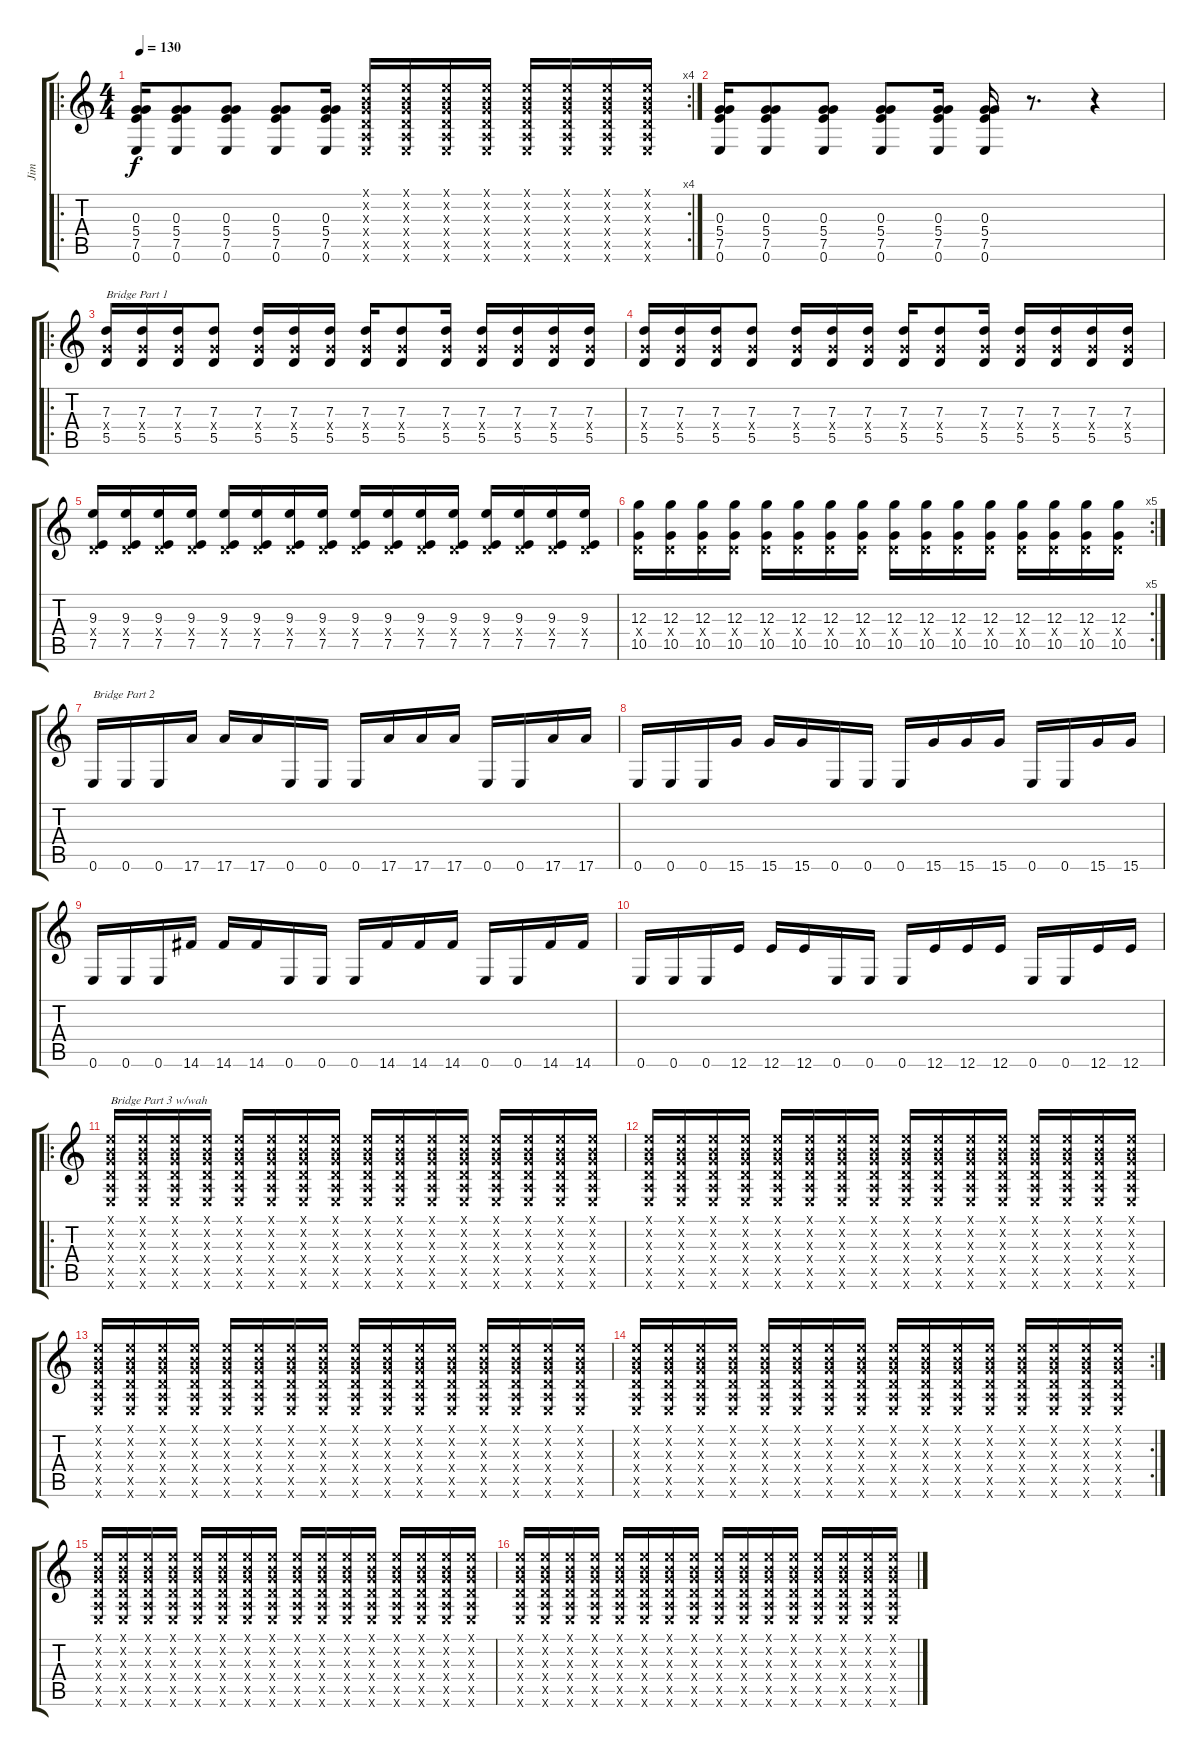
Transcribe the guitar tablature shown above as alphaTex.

\track ("Jim" "Jim") {instrument overdrivenguitar}
\staff {score tabs}
\tuning (E4 B3 G3 D3 A2 E2) {hide}
\ro
\rc 4
\ts (4 4)
\tempo 130
\clef g2
\ks c
(0.3 5.4 7.5 0.6).16{dy f} (0.3 5.4 7.5 0.6).8 (0.3 5.4 7.5 0.6).8 (0.3 5.4 7.5 0.6).8 (0.3 5.4 7.5 0.6).16 (0.1{x} 0.2{x} 0.3{x} 0.4{x} 0.5{x} 0.6{x}).16 (0.1{x} 0.2{x} 0.3{x} 0.4{x} 0.5{x} 0.6{x}).16 (0.1{x} 0.2{x} 0.3{x} 0.4{x} 0.5{x} 0.6{x}).16 (0.1{x} 0.2{x} 0.3{x} 0.4{x} 0.5{x} 0.6{x}).16 (0.1{x} 0.2{x} 0.3{x} 0.4{x} 0.5{x} 0.6{x}).16 (0.1{x} 0.2{x} 0.3{x} 0.4{x} 0.5{x} 0.6{x}).16 (0.1{x} 0.2{x} 0.3{x} 0.4{x} 0.5{x} 0.6{x}).16 (0.1{x} 0.2{x} 0.3{x} 0.4{x} 0.5{x} 0.6{x}).16 |
(0.3 5.4 7.5 0.6).16 (0.3 5.4 7.5 0.6).8 (0.3 5.4 7.5 0.6).8 (0.3 5.4 7.5 0.6).8 (0.3 5.4 7.5 0.6).16 (0.3 5.4 7.5 0.6).16 r.8{d} r.4 |
\ro
(7.3 5.4{x} 5.5).16{txt "Bridge Part 1"} (7.3 5.4{x} 5.5).16 (7.3 5.4{x} 5.5).16 (7.3 5.4{x} 5.5).8 (7.3 5.4{x} 5.5).16 (7.3 5.4{x} 5.5).16 (7.3 5.4{x} 5.5).16 (7.3 5.4{x} 5.5).16 (7.3 5.4{x} 5.5).8 (7.3 5.4{x} 5.5).16 (7.3 5.4{x} 5.5).16 (7.3 5.4{x} 5.5).16 (7.3 5.4{x} 5.5).16 (7.3 5.4{x} 5.5).16 |
(7.3 5.4{x} 5.5).16 (7.3 5.4{x} 5.5).16 (7.3 5.4{x} 5.5).16 (7.3 5.4{x} 5.5).8 (7.3 5.4{x} 5.5).16 (7.3 5.4{x} 5.5).16 (7.3 5.4{x} 5.5).16 (7.3 5.4{x} 5.5).16 (7.3 5.4{x} 5.5).8 (7.3 5.4{x} 5.5).16 (7.3 5.4{x} 5.5).16 (7.3 5.4{x} 5.5).16 (7.3 5.4{x} 5.5).16 (7.3 5.4{x} 5.5).16 |
(9.3 0.4{x} 7.5).16 (9.3 0.4{x} 7.5).16 (9.3 0.4{x} 7.5).16 (9.3 0.4{x} 7.5).16 (9.3 0.4{x} 7.5).16 (9.3 0.4{x} 7.5).16 (9.3 0.4{x} 7.5).16 (9.3 0.4{x} 7.5).16 (9.3 0.4{x} 7.5).16 (9.3 0.4{x} 7.5).16 (9.3 0.4{x} 7.5).16 (9.3 0.4{x} 7.5).16 (9.3 0.4{x} 7.5).16 (9.3 0.4{x} 7.5).16 (9.3 0.4{x} 7.5).16 (9.3 0.4{x} 7.5).16 |
\rc 5
(12.3 0.4{x} 10.5).16 (12.3 0.4{x} 10.5).16 (12.3 0.4{x} 10.5).16 (12.3 0.4{x} 10.5).16 (12.3 0.4{x} 10.5).16 (12.3 0.4{x} 10.5).16 (12.3 0.4{x} 10.5).16 (12.3 0.4{x} 10.5).16 (12.3 0.4{x} 10.5).16 (12.3 0.4{x} 10.5).16 (12.3 0.4{x} 10.5).16 (12.3 0.4{x} 10.5).16 (12.3 0.4{x} 10.5).16 (12.3 0.4{x} 10.5).16 (12.3 0.4{x} 10.5).16 (12.3 0.4{x} 10.5).16 |
0.6.16{txt "Bridge Part 2"} 0.6.16 0.6.16 17.6.16 17.6.16 17.6.16 0.6.16 0.6.16 0.6.16 17.6.16 17.6.16 17.6.16 0.6.16 0.6.16 17.6.16 17.6.16 |
0.6.16 0.6.16 0.6.16 15.6.16 15.6.16 15.6.16 0.6.16 0.6.16 0.6.16 15.6.16 15.6.16 15.6.16 0.6.16 0.6.16 15.6.16 15.6.16 |
0.6.16 0.6.16 0.6.16 14.6.16 14.6.16 14.6.16 0.6.16 0.6.16 0.6.16 14.6.16 14.6.16 14.6.16 0.6.16 0.6.16 14.6.16 14.6.16 |
0.6.16 0.6.16 0.6.16 12.6.16 12.6.16 12.6.16 0.6.16 0.6.16 0.6.16 12.6.16 12.6.16 12.6.16 0.6.16 0.6.16 12.6.16 12.6.16 |
\ro
(0.1{x} 0.2{x} 0.3{x} 0.4{x} 0.5{x} 0.6{x}).16{txt "Bridge Part 3 w/wah"} (0.1{x} 0.2{x} 0.3{x} 0.4{x} 0.5{x} 0.6{x}).16 (0.1{x} 0.2{x} 0.3{x} 0.4{x} 0.5{x} 0.6{x}).16 (0.1{x} 0.2{x} 0.3{x} 0.4{x} 0.5{x} 0.6{x}).16 (0.1{x} 0.2{x} 0.3{x} 0.4{x} 0.5{x} 0.6{x}).16 (0.1{x} 0.2{x} 0.3{x} 0.4{x} 0.5{x} 0.6{x}).16 (0.1{x} 0.2{x} 0.3{x} 0.4{x} 0.5{x} 0.6{x}).16 (0.1{x} 0.2{x} 0.3{x} 0.4{x} 0.5{x} 0.6{x}).16 (0.1{x} 0.2{x} 0.3{x} 0.4{x} 0.5{x} 0.6{x}).16 (0.1{x} 0.2{x} 0.3{x} 0.4{x} 0.5{x} 0.6{x}).16 (0.1{x} 0.2{x} 0.3{x} 0.4{x} 0.5{x} 0.6{x}).16 (0.1{x} 0.2{x} 0.3{x} 0.4{x} 0.5{x} 0.6{x}).16 (0.1{x} 0.2{x} 0.3{x} 0.4{x} 0.5{x} 0.6{x}).16 (0.1{x} 0.2{x} 0.3{x} 0.4{x} 0.5{x} 0.6{x}).16 (0.1{x} 0.2{x} 0.3{x} 0.4{x} 0.5{x} 0.6{x}).16 (0.1{x} 0.2{x} 0.3{x} 0.4{x} 0.5{x} 0.6{x}).16 |
(0.1{x} 0.2{x} 0.3{x} 0.4{x} 0.5{x} 0.6{x}).16 (0.1{x} 0.2{x} 0.3{x} 0.4{x} 0.5{x} 0.6{x}).16 (0.1{x} 0.2{x} 0.3{x} 0.4{x} 0.5{x} 0.6{x}).16 (0.1{x} 0.2{x} 0.3{x} 0.4{x} 0.5{x} 0.6{x}).16 (0.1{x} 0.2{x} 0.3{x} 0.4{x} 0.5{x} 0.6{x}).16 (0.1{x} 0.2{x} 0.3{x} 0.4{x} 0.5{x} 0.6{x}).16 (0.1{x} 0.2{x} 0.3{x} 0.4{x} 0.5{x} 0.6{x}).16 (0.1{x} 0.2{x} 0.3{x} 0.4{x} 0.5{x} 0.6{x}).16 (0.1{x} 0.2{x} 0.3{x} 0.4{x} 0.5{x} 0.6{x}).16 (0.1{x} 0.2{x} 0.3{x} 0.4{x} 0.5{x} 0.6{x}).16 (0.1{x} 0.2{x} 0.3{x} 0.4{x} 0.5{x} 0.6{x}).16 (0.1{x} 0.2{x} 0.3{x} 0.4{x} 0.5{x} 0.6{x}).16 (0.1{x} 0.2{x} 0.3{x} 0.4{x} 0.5{x} 0.6{x}).16 (0.1{x} 0.2{x} 0.3{x} 0.4{x} 0.5{x} 0.6{x}).16 (0.1{x} 0.2{x} 0.3{x} 0.4{x} 0.5{x} 0.6{x}).16 (0.1{x} 0.2{x} 0.3{x} 0.4{x} 0.5{x} 0.6{x}).16 |
(0.1{x} 0.2{x} 0.3{x} 0.4{x} 0.5{x} 0.6{x}).16 (0.1{x} 0.2{x} 0.3{x} 0.4{x} 0.5{x} 0.6{x}).16 (0.1{x} 0.2{x} 0.3{x} 0.4{x} 0.5{x} 0.6{x}).16 (0.1{x} 0.2{x} 0.3{x} 0.4{x} 0.5{x} 0.6{x}).16 (0.1{x} 0.2{x} 0.3{x} 0.4{x} 0.5{x} 0.6{x}).16 (0.1{x} 0.2{x} 0.3{x} 0.4{x} 0.5{x} 0.6{x}).16 (0.1{x} 0.2{x} 0.3{x} 0.4{x} 0.5{x} 0.6{x}).16 (0.1{x} 0.2{x} 0.3{x} 0.4{x} 0.5{x} 0.6{x}).16 (0.1{x} 0.2{x} 0.3{x} 0.4{x} 0.5{x} 0.6{x}).16 (0.1{x} 0.2{x} 0.3{x} 0.4{x} 0.5{x} 0.6{x}).16 (0.1{x} 0.2{x} 0.3{x} 0.4{x} 0.5{x} 0.6{x}).16 (0.1{x} 0.2{x} 0.3{x} 0.4{x} 0.5{x} 0.6{x}).16 (0.1{x} 0.2{x} 0.3{x} 0.4{x} 0.5{x} 0.6{x}).16 (0.1{x} 0.2{x} 0.3{x} 0.4{x} 0.5{x} 0.6{x}).16 (0.1{x} 0.2{x} 0.3{x} 0.4{x} 0.5{x} 0.6{x}).16 (0.1{x} 0.2{x} 0.3{x} 0.4{x} 0.5{x} 0.6{x}).16 |
\rc 2
(0.1{x} 0.2{x} 0.3{x} 0.4{x} 0.5{x} 0.6{x}).16 (0.1{x} 0.2{x} 0.3{x} 0.4{x} 0.5{x} 0.6{x}).16 (0.1{x} 0.2{x} 0.3{x} 0.4{x} 0.5{x} 0.6{x}).16 (0.1{x} 0.2{x} 0.3{x} 0.4{x} 0.5{x} 0.6{x}).16 (0.1{x} 0.2{x} 0.3{x} 0.4{x} 0.5{x} 0.6{x}).16 (0.1{x} 0.2{x} 0.3{x} 0.4{x} 0.5{x} 0.6{x}).16 (0.1{x} 0.2{x} 0.3{x} 0.4{x} 0.5{x} 0.6{x}).16 (0.1{x} 0.2{x} 0.3{x} 0.4{x} 0.5{x} 0.6{x}).16 (0.1{x} 0.2{x} 0.3{x} 0.4{x} 0.5{x} 0.6{x}).16 (0.1{x} 0.2{x} 0.3{x} 0.4{x} 0.5{x} 0.6{x}).16 (0.1{x} 0.2{x} 0.3{x} 0.4{x} 0.5{x} 0.6{x}).16 (0.1{x} 0.2{x} 0.3{x} 0.4{x} 0.5{x} 0.6{x}).16 (0.1{x} 0.2{x} 0.3{x} 0.4{x} 0.5{x} 0.6{x}).16 (0.1{x} 0.2{x} 0.3{x} 0.4{x} 0.5{x} 0.6{x}).16 (0.1{x} 0.2{x} 0.3{x} 0.4{x} 0.5{x} 0.6{x}).16 (0.1{x} 0.2{x} 0.3{x} 0.4{x} 0.5{x} 0.6{x}).16 |
(0.1{x} 0.2{x} 0.3{x} 0.4{x} 0.5{x} 0.6{x}).16 (0.1{x} 0.2{x} 0.3{x} 0.4{x} 0.5{x} 0.6{x}).16 (0.1{x} 0.2{x} 0.3{x} 0.4{x} 0.5{x} 0.6{x}).16 (0.1{x} 0.2{x} 0.3{x} 0.4{x} 0.5{x} 0.6{x}).16 (0.1{x} 0.2{x} 0.3{x} 0.4{x} 0.5{x} 0.6{x}).16 (0.1{x} 0.2{x} 0.3{x} 0.4{x} 0.5{x} 0.6{x}).16 (0.1{x} 0.2{x} 0.3{x} 0.4{x} 0.5{x} 0.6{x}).16 (0.1{x} 0.2{x} 0.3{x} 0.4{x} 0.5{x} 0.6{x}).16 (0.1{x} 0.2{x} 0.3{x} 0.4{x} 0.5{x} 0.6{x}).16 (0.1{x} 0.2{x} 0.3{x} 0.4{x} 0.5{x} 0.6{x}).16 (0.1{x} 0.2{x} 0.3{x} 0.4{x} 0.5{x} 0.6{x}).16 (0.1{x} 0.2{x} 0.3{x} 0.4{x} 0.5{x} 0.6{x}).16 (0.1{x} 0.2{x} 0.3{x} 0.4{x} 0.5{x} 0.6{x}).16 (0.1{x} 0.2{x} 0.3{x} 0.4{x} 0.5{x} 0.6{x}).16 (0.1{x} 0.2{x} 0.3{x} 0.4{x} 0.5{x} 0.6{x}).16 (0.1{x} 0.2{x} 0.3{x} 0.4{x} 0.5{x} 0.6{x}).16 |
(0.1{x} 0.2{x} 0.3{x} 0.4{x} 0.5{x} 0.6{x}).16 (0.1{x} 0.2{x} 0.3{x} 0.4{x} 0.5{x} 0.6{x}).16 (0.1{x} 0.2{x} 0.3{x} 0.4{x} 0.5{x} 0.6{x}).16 (0.1{x} 0.2{x} 0.3{x} 0.4{x} 0.5{x} 0.6{x}).16 (0.1{x} 0.2{x} 0.3{x} 0.4{x} 0.5{x} 0.6{x}).16 (0.1{x} 0.2{x} 0.3{x} 0.4{x} 0.5{x} 0.6{x}).16 (0.1{x} 0.2{x} 0.3{x} 0.4{x} 0.5{x} 0.6{x}).16 (0.1{x} 0.2{x} 0.3{x} 0.4{x} 0.5{x} 0.6{x}).16 (0.1{x} 0.2{x} 0.3{x} 0.4{x} 0.5{x} 0.6{x}).16 (0.1{x} 0.2{x} 0.3{x} 0.4{x} 0.5{x} 0.6{x}).16 (0.1{x} 0.2{x} 0.3{x} 0.4{x} 0.5{x} 0.6{x}).16 (0.1{x} 0.2{x} 0.3{x} 0.4{x} 0.5{x} 0.6{x}).16 (0.1{x} 0.2{x} 0.3{x} 0.4{x} 0.5{x} 0.6{x}).16 (0.1{x} 0.2{x} 0.3{x} 0.4{x} 0.5{x} 0.6{x}).16 (0.1{x} 0.2{x} 0.3{x} 0.4{x} 0.5{x} 0.6{x}).16 (0.1{x} 0.2{x} 0.3{x} 0.4{x} 0.5{x} 0.6{x}).16
